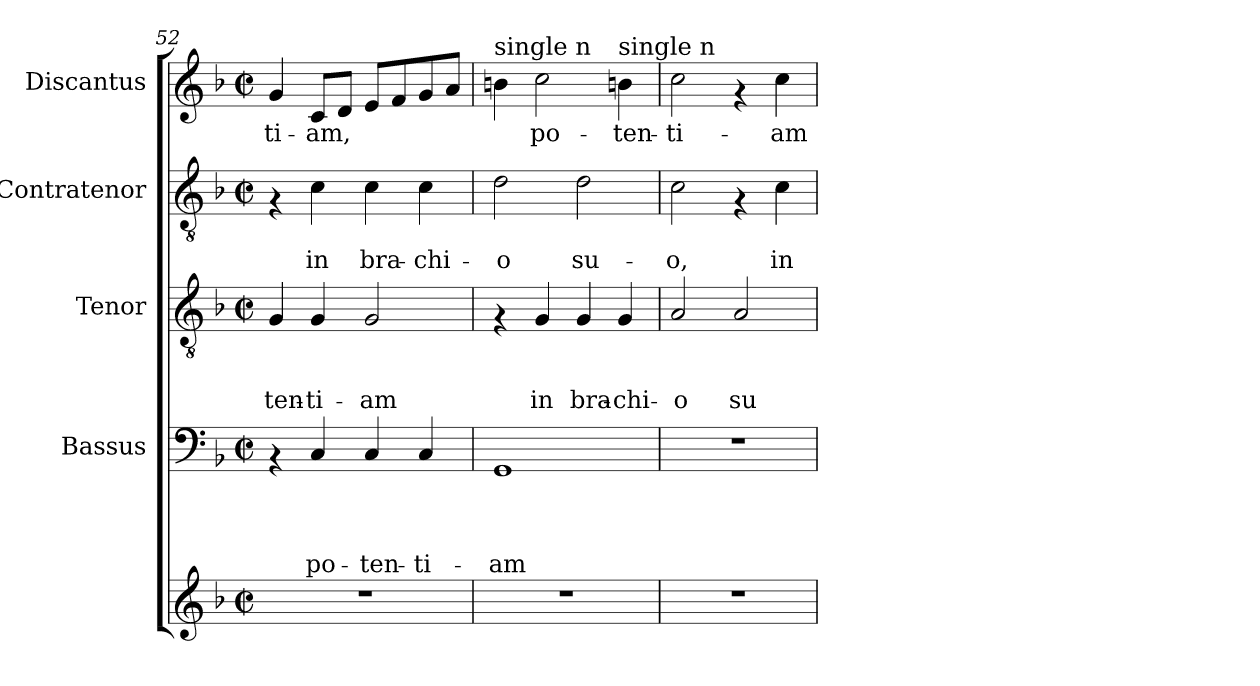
**kern	**kern	**text	**text	**text	**text	**kern	**text	**text	**text	**kern	**text	**text	**kern	**text
*part5	*part4	*part4	*part4	*part4	*part4	*part3	*part3	*part3	*part3	*part2	*part2	*part2	*part1	*part1
*staff5	*staff4	*staff4	*staff4	*staff4	*staff4	*staff3	*staff3	*staff3	*staff3	*staff2	*staff2	*staff2	*staff1	*staff1
*	*I"Bassus	*	*	*	*	*I"Tenor	*	*	*	*I"Contratenor	*	*	*I"Discantus	*
*clefG2	*clefF4	*	*	*	*	*clefGv2	*	*	*	*clefGv2	*	*	*clefG2	*
*k[b-]	*k[b-]	*	*	*	*	*k[b-]	*	*	*	*k[b-]	*	*	*k[b-]	*
*F:	*F:	*	*	*	*	*F:	*	*	*	*F:	*	*	*F:	*
*M2/2	*M2/2	*	*	*	*	*M2/2	*	*	*	*M2/2	*	*	*M2/2	*
*met(c|)	*met(c|)	*	*	*	*	*met(c|)	*	*	*	*met(c|)	*	*	*met(c|)	*
=52	=52	=52	=52	=52	=52	=52	=52	=52	=52	=52	=52	=52	=52	=52
!	!	!	!	!	!	!	!	!	!LO:LY:b:rj	!	!	!	!	!LO:LY:b
1r	4rAA	.	.	.	.	4G/	.	.	-ten-	4rF	.	.	4g/	-ti-
!	!	!	!	!	!LO:LY:b	!	!	!	!LO:LY:b:rj	!	!	!LO:LY:b	!	!LO:LY:b
.	4C/	.	.	.	po-	4G/	.	.	-ti-	4c\	.	in	8c/L	-am,
.	.	.	.	.	.	.	.	.	.	.	.	.	8d/J	.
!	!	!	!	!	!LO:LY:b	!	!	!	!LO:LY:b:rj	!	!	!LO:LY:b	!	!
.	4C/	.	.	.	-ten-	2G/	.	.	-am	4c\	.	bra-	8e/L	.
.	.	.	.	.	.	.	.	.	.	.	.	.	8f/	.
!	!	!	!	!	!LO:LY:b	!	!	!	!	!	!	!LO:LY:b	!	!
.	4C/	.	.	.	-ti-	.	.	.	.	4c\	.	-chi-	8g/	.
.	.	.	.	.	.	.	.	.	.	.	.	.	8a/J	.
=53	=53	=53	=53	=53	=53	=53	=53	=53	=53	=53	=53	=53	=53	=53
!	!	!	!	!	!	!	!	!	!	!	!	!	!LO:TX:a:t=single n	!
!	!	!	!	!	!LO:LY:b	!	!	!	!	!	!	!LO:LY:b	!	!
1r	1GG	.	.	.	-am	4rF	.	.	.	2d\	.	-o	4bn\	.
!	!	!	!	!	!	!	!	!	!LO:LY:b:rj	!	!	!	!	!LO:LY:b
.	.	.	.	.	.	4G/	.	.	in	.	.	.	2cc\	po-
!	!	!	!	!	!	!	!	!	!LO:LY:b:rj	!	!	!LO:LY:b	!	!
.	.	.	.	.	.	4G/	.	.	bra-	2d\	.	su-	.	.
!	!	!	!	!	!	!	!	!	!	!	!	!	!LO:TX:a:t=single n	!
!	!	!	!	!	!	!	!	!	!LO:LY:b:rj	!	!	!	!	!LO:LY:b
.	.	.	.	.	.	4G/	.	.	-chi-	.	.	.	4bn\	-ten-
=54	=54	=54	=54	=54	=54	=54	=54	=54	=54	=54	=54	=54	=54	=54
!	!	!	!	!	!	!	!	!	!LO:LY:b:rj	!	!	!LO:LY:b	!	!LO:LY:b
1r	1r	.	.	.	.	2A/	.	.	-o	2c\	.	-o,	2cc\	-ti-
!	!	!	!	!	!	!	!	!	!LO:LY:b:rj	!	!	!	!	!
.	.	.	.	.	.	2A/	.	.	su-	4rF	.	.	4rf	.
!	!	!	!	!	!	!	!	!	!	!	!	!LO:LY:b	!	!LO:LY:b
.	.	.	.	.	.	.	.	.	.	4c\	.	in	4cc\	-am
=	=	=	=	=	=	=	=	=	=	=	=	=	=	=
*-	*-	*-	*-	*-	*-	*-	*-	*-	*-	*-	*-	*-	*-	*-
